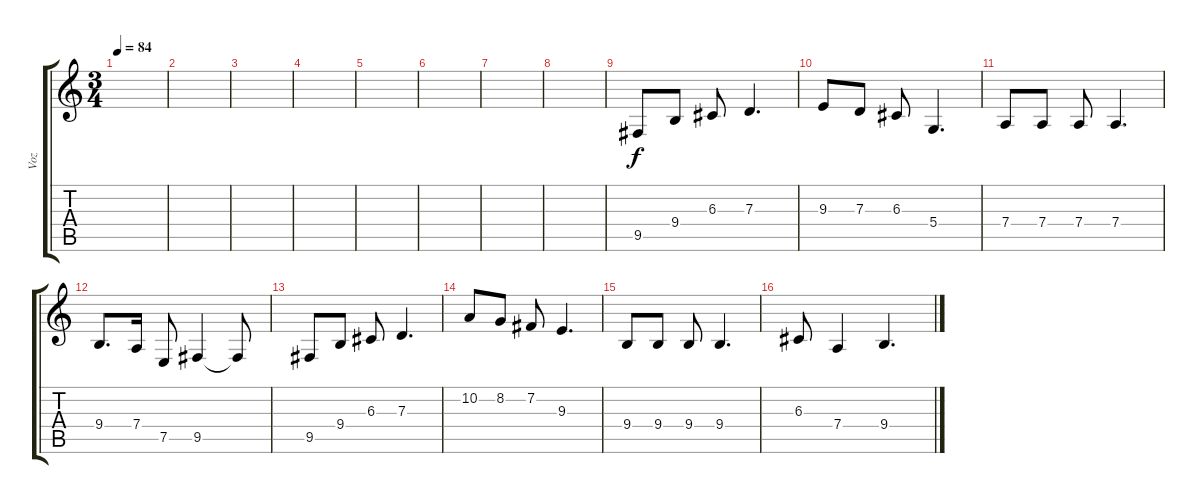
\track ("Voz" "Voz") {instrument synthvoice}
\staff {score tabs}
\tuning (E4 B3 G3 D3 A2 E2) {hide}
\ts (3 4)
\tempo 84
\clef g2
\ks c
|
|
|
|
|
|
|
|
9.5.8 9.4.8 6.3.8 7.3.4{d} |
9.3.8 7.3.8 6.3.8 5.4.4{d} |
7.4.8 7.4.8 7.4.8 7.4.4{d} |
9.4.8{d} 7.4.16 7.5.8 9.5.4 9.5{t}.8 |
9.5.8 9.4.8 6.3.8 7.3.4{d} |
10.2.8 8.2.8 7.2.8 9.3.4{d} |
9.4.8 9.4.8 9.4.8 9.4.4{d} |
6.3.8 7.4.4 9.4.4{d}
